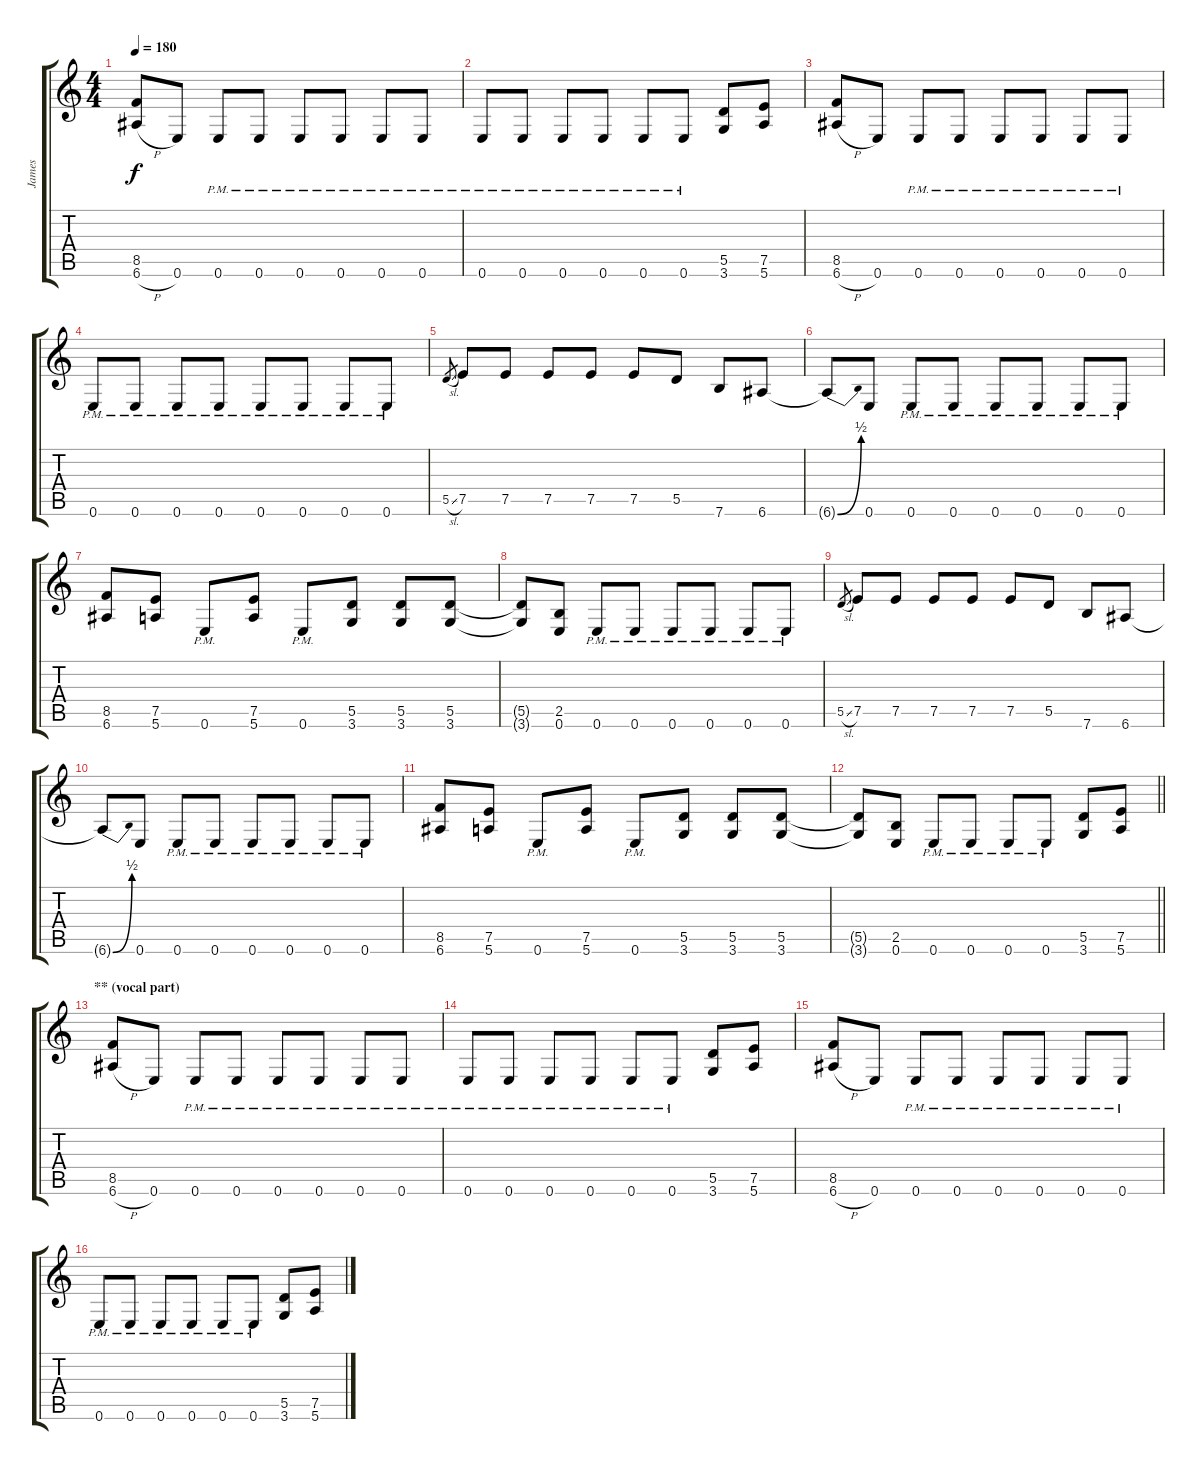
\track ("James" "James") {instrument distortionguitar}
\staff {score tabs}
\tuning (E4 B3 G3 D3 A2 E2) {hide}
\ts (4 4)
\tempo 180
\clef g2
\ks c
(8.5 6.6{h}).8{dy f} 0.6.8 0.6{pm}.8 0.6{pm}.8 0.6{pm}.8 0.6{pm}.8 0.6{pm}.8 0.6{pm}.8 |
0.6{pm}.8 0.6{pm}.8 0.6{pm}.8 0.6{pm}.8 0.6{pm}.8 0.6{pm}.8 (5.5 3.6).8 (7.5 5.6).8 |
(8.5 6.6{h}).8 0.6.8 0.6{pm}.8 0.6{pm}.8 0.6{pm}.8 0.6{pm}.8 0.6{pm}.8 0.6{pm}.8 |
0.6{pm}.8 0.6{pm}.8 0.6{pm}.8 0.6{pm}.8 0.6{pm}.8 0.6{pm}.8 0.6{pm}.8 0.6{pm}.8 |
5.5{sl}.8{gr} 7.5.8 7.5.8 7.5.8 7.5.8 7.5.8 5.5.8 7.6.8 6.6.8 |
6.6{be (bend 0 0 60 2) t}.8 0.6.8 0.6{pm}.8 0.6{pm}.8 0.6{pm}.8 0.6{pm}.8 0.6{pm}.8 0.6{pm}.8 |
(8.5 6.6).8 (7.5 5.6).8 0.6{pm}.8 (7.5 5.6).8 0.6{pm}.8 (5.5 3.6).8 (5.5 3.6).8 (5.5 3.6).8 |
(5.5{t} 3.6{t}).8 (2.5 0.6).8 0.6{pm}.8 0.6{pm}.8 0.6{pm}.8 0.6{pm}.8 0.6{pm}.8 0.6{pm}.8 |
5.5{sl}.8{gr} 7.5.8 7.5.8 7.5.8 7.5.8 7.5.8 5.5.8 7.6.8 6.6.8 |
6.6{be (bend 0 0 60 2) t}.8 0.6.8 0.6{pm}.8 0.6{pm}.8 0.6{pm}.8 0.6{pm}.8 0.6{pm}.8 0.6{pm}.8 |
(8.5 6.6).8 (7.5 5.6).8 0.6{pm}.8 (7.5 5.6).8 0.6{pm}.8 (5.5 3.6).8 (5.5 3.6).8 (5.5 3.6).8 |
\barLineRight lightlight
(5.5{t} 3.6{t}).8 (2.5 0.6).8 0.6{pm}.8 0.6{pm}.8 0.6{pm}.8 0.6{pm}.8 (5.5 3.6).8 (7.5 5.6).8 |
\section ("" "** (vocal part)")
(8.5 6.6{h}).8 0.6.8 0.6{pm}.8 0.6{pm}.8 0.6{pm}.8 0.6{pm}.8 0.6{pm}.8 0.6{pm}.8 |
0.6{pm}.8 0.6{pm}.8 0.6{pm}.8 0.6{pm}.8 0.6{pm}.8 0.6{pm}.8 (5.5 3.6).8 (7.5 5.6).8 |
(8.5 6.6{h}).8 0.6.8 0.6{pm}.8 0.6{pm}.8 0.6{pm}.8 0.6{pm}.8 0.6{pm}.8 0.6{pm}.8 |
0.6{pm}.8 0.6{pm}.8 0.6{pm}.8 0.6{pm}.8 0.6{pm}.8 0.6{pm}.8 (5.5 3.6).8 (7.5 5.6).8
